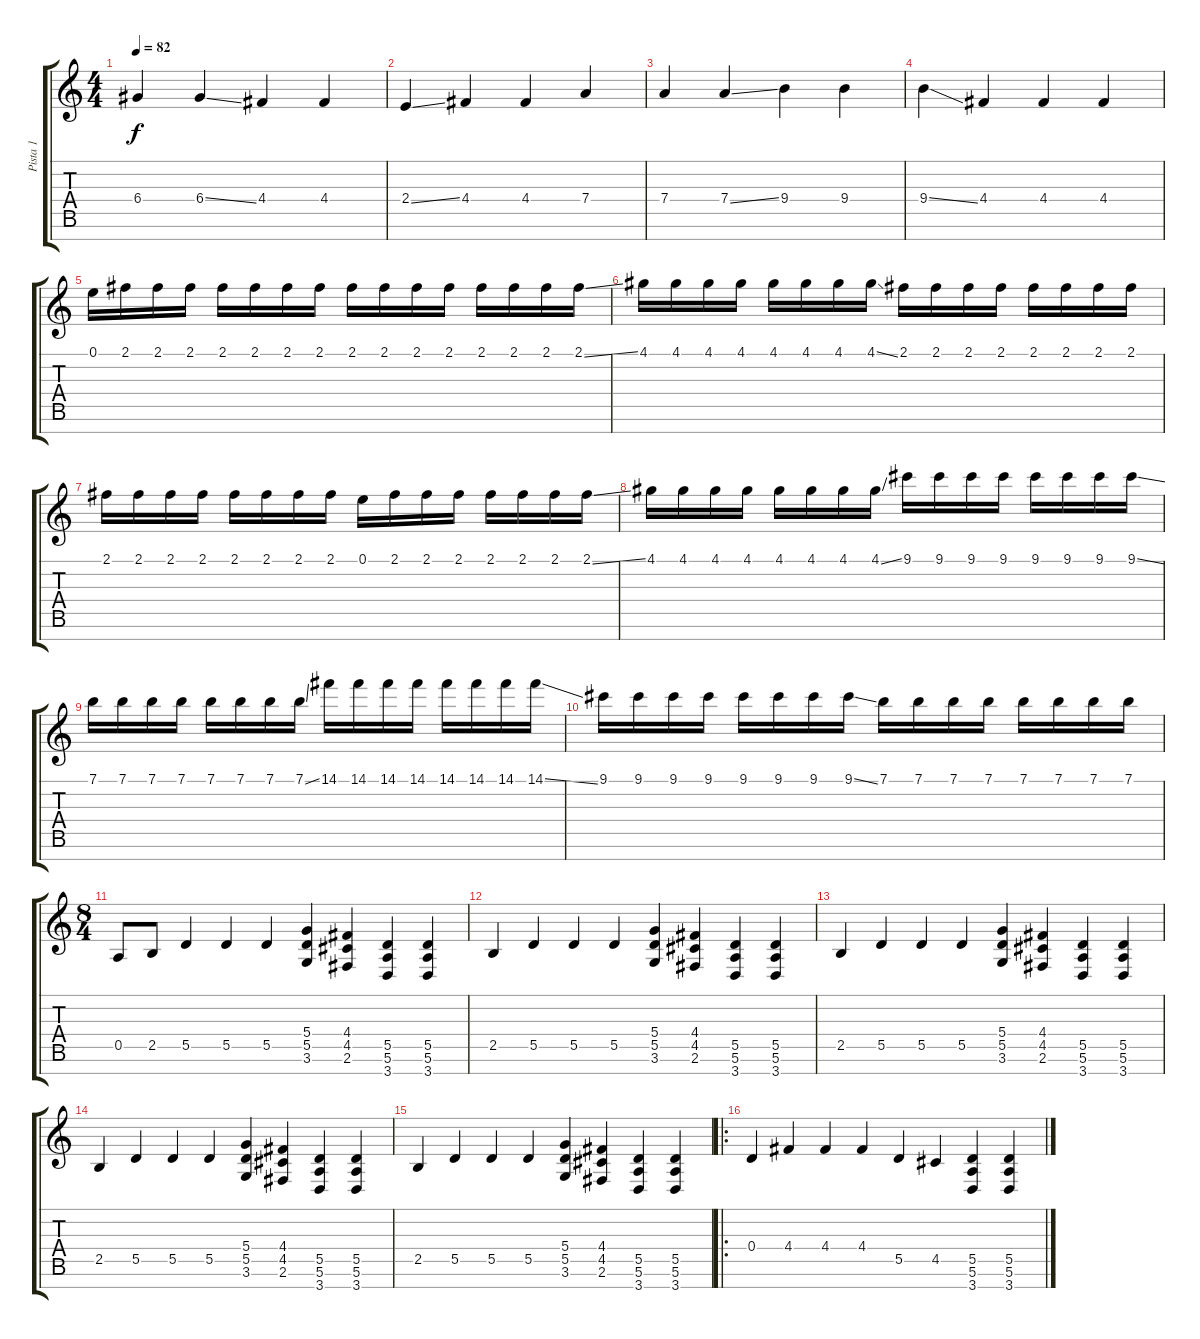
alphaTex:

\track ("Pista 1" "Pista 1") {instrument distortionguitar}
\staff {score tabs}
\tuning (E4 B3 G3 D3 A2 E2 B1) {hide}
\ts (4 4)
\tempo 82
\clef g2
\ks c
6.4.4{dy f} 6.4{ss}.4 4.4.4 4.4.4 |
2.4{ss}.4 4.4.4 4.4.4 7.4.4 |
7.4.4 7.4{ss}.4 9.4.4 9.4.4 |
9.4{ss}.4 4.4.4 4.4.4 4.4.4 |
0.1.16 2.1.16 2.1.16 2.1.16 2.1.16 2.1.16 2.1.16 2.1.16 2.1.16 2.1.16 2.1.16 2.1.16 2.1.16 2.1.16 2.1.16 2.1{ss}.16 |
4.1.16 4.1.16 4.1.16 4.1.16 4.1.16 4.1.16 4.1.16 4.1{ss}.16 2.1.16 2.1.16 2.1.16 2.1.16 2.1.16 2.1.16 2.1.16 2.1.16 |
2.1.16 2.1.16 2.1.16 2.1.16 2.1.16 2.1.16 2.1.16 2.1.16 0.1.16 2.1.16 2.1.16 2.1.16 2.1.16 2.1.16 2.1.16 2.1{ss}.16 |
4.1.16 4.1.16 4.1.16 4.1.16 4.1.16 4.1.16 4.1.16 4.1{ss}.16 9.1.16 9.1.16 9.1.16 9.1.16 9.1.16 9.1.16 9.1.16 9.1{ss}.16 |
7.1.16 7.1.16 7.1.16 7.1.16 7.1.16 7.1.16 7.1.16 7.1{ss}.16 14.1.16 14.1.16 14.1.16 14.1.16 14.1.16 14.1.16 14.1.16 14.1{ss}.16 |
9.1.16 9.1.16 9.1.16 9.1.16 9.1.16 9.1.16 9.1.16 9.1{ss}.16 7.1.16 7.1.16 7.1.16 7.1.16 7.1.16 7.1.16 7.1.16 7.1.16 |
\ts (8 4)
0.5.8{instrument distortionguitar} 2.5.8 5.5.4 5.5.4 5.5.4 (5.4 5.5 3.6).4 (4.4 4.5 2.6).4 (5.5 5.6 3.7).4 (5.5 5.6 3.7).4 |
2.5.4 5.5.4 5.5.4 5.5.4 (5.4 5.5 3.6).4 (4.4 4.5 2.6).4 (5.5 5.6 3.7).4 (5.5 5.6 3.7).4 |
2.5.4 5.5.4 5.5.4 5.5.4 (5.4 5.5 3.6).4 (4.4 4.5 2.6).4 (5.5 5.6 3.7).4 (5.5 5.6 3.7).4 |
2.5.4 5.5.4 5.5.4 5.5.4 (5.4 5.5 3.6).4 (4.4 4.5 2.6).4 (5.5 5.6 3.7).4 (5.5 5.6 3.7).4 |
2.5.4 5.5.4 5.5.4 5.5.4 (5.4 5.5 3.6).4 (4.4 4.5 2.6).4 (5.5 5.6 3.7).4 (5.5 5.6 3.7).4 |
\ro
0.4.4 4.4.4 4.4.4 4.4.4 5.5.4 4.5.4 (5.5 5.6 3.7).4 (5.5 5.6 3.7).4
